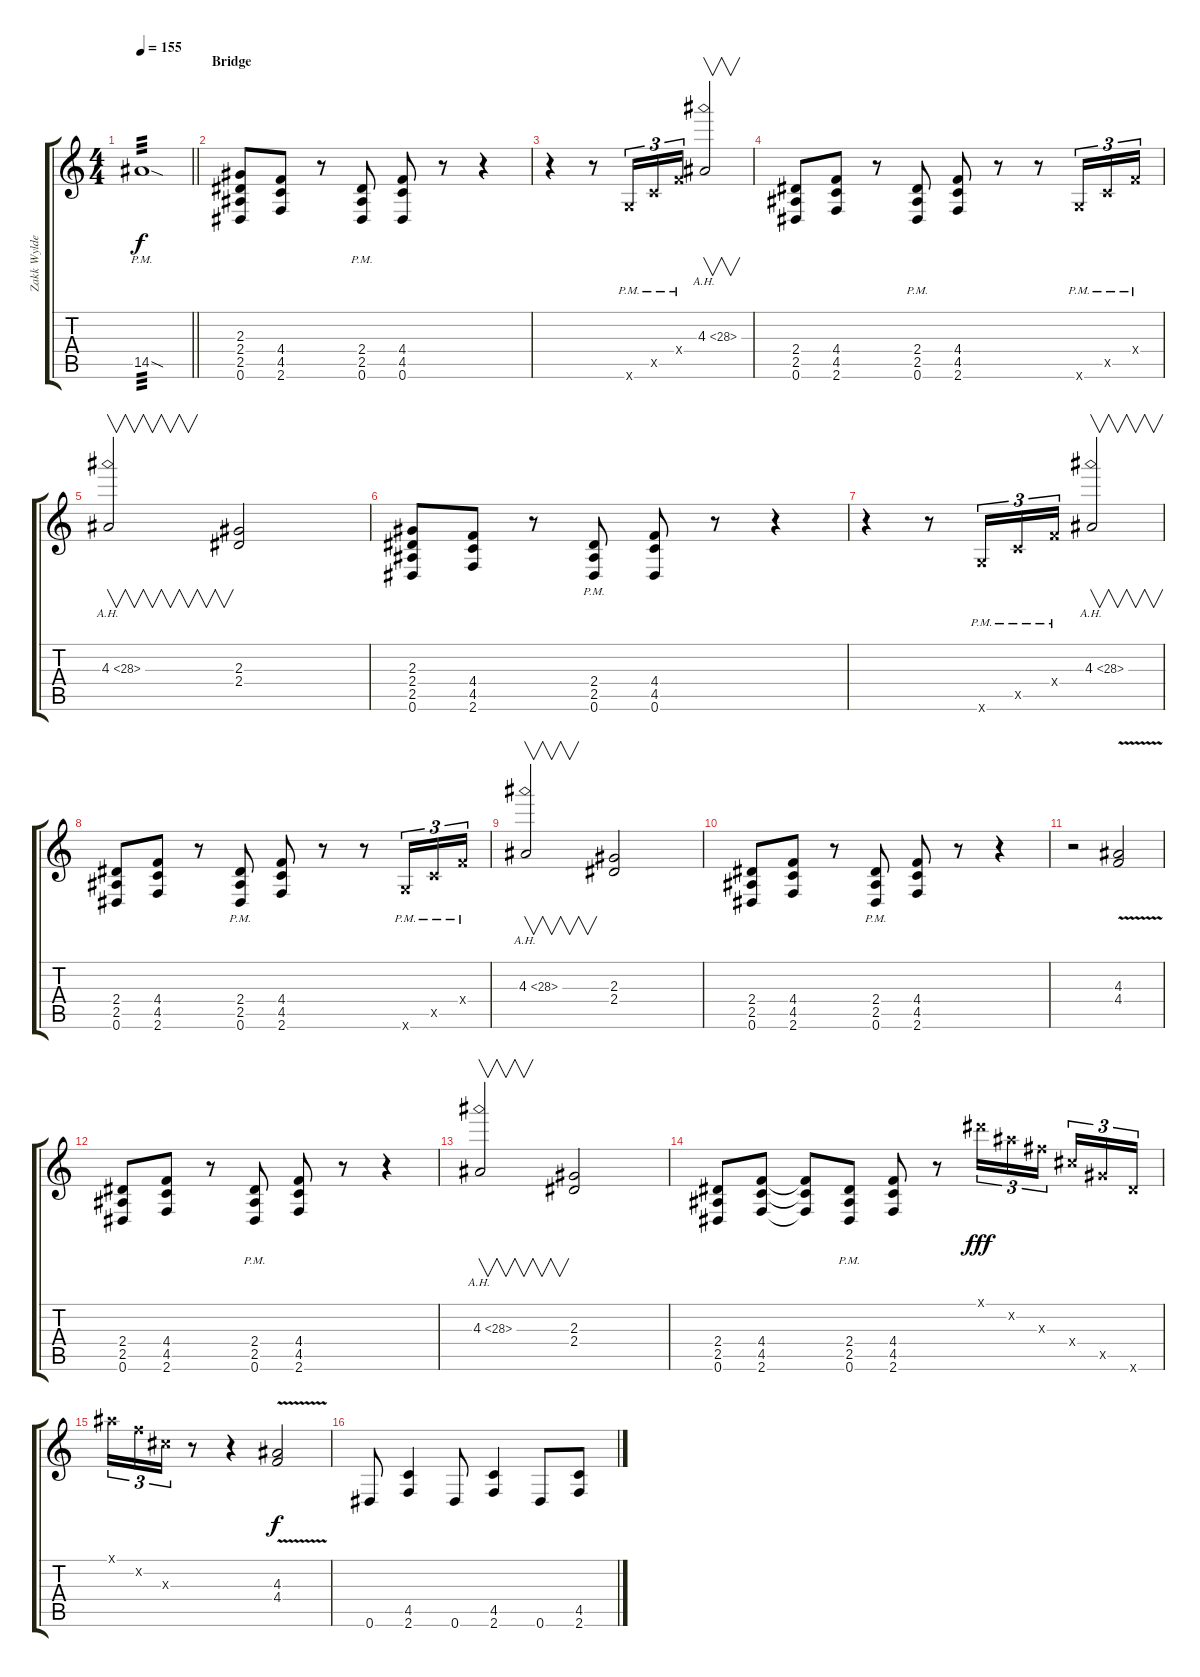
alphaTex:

\track ("Zakk Wylde - Rhytm Guitar I" "Zakk Wylde") {instrument distortionguitar}
\staff {score tabs}
\tuning (Eb4 Bb3 Gb3 Db3 Ab2 Eb2) {hide}
\ts (4 4)
\tempo 155
\clef g2
\barLineRight lightlight
\ks c
14.5{sod pm}.1{tp 3 dy f} |
\section ("" "Bridge")
(2.3 2.4 2.5 0.6).8 (4.4 4.5 2.6).8 r.8 (2.4{pm} 2.5{pm} 0.6{pm}).8 (4.4 4.5 0.6).8 r.8 r.4 |
r.4 r.8 4.6{pm x}.16{tu (3 2)} 4.5{pm x}.16{tu (3 2)} 4.4{pm x}.16{tu (3 2)} 4.3{ah 24}.2{v} |
(2.4 2.5 0.6).8 (4.4 4.5 2.6).8 r.8 (2.4{pm} 2.5{pm} 0.6{pm}).8 (4.4 4.5 2.6).8 r.8 r.8 4.6{pm x}.16{tu (3 2)} 4.5{pm x}.16{tu (3 2)} 4.4{pm x}.16{tu (3 2)} |
4.3{ah 24}.2{v} (2.3 2.4).2 |
(2.3 2.4 2.5 0.6).8 (4.4 4.5 2.6).8 r.8 (2.4{pm} 2.5{pm} 0.6{pm}).8 (4.4 4.5 0.6).8 r.8 r.4 |
r.4 r.8 4.6{pm x}.16{tu (3 2)} 4.5{pm x}.16{tu (3 2)} 4.4{pm x}.16{tu (3 2)} 4.3{ah 24}.2{v} |
(2.4 2.5 0.6).8 (4.4 4.5 2.6).8 r.8 (2.4{pm} 2.5{pm} 0.6{pm}).8 (4.4 4.5 2.6).8 r.8 r.8 4.6{pm x}.16{tu (3 2)} 4.5{pm x}.16{tu (3 2)} 4.4{pm x}.16{tu (3 2)} |
4.3{ah 24}.2{v} (2.3 2.4).2 |
(2.4 2.5 0.6).8 (4.4 4.5 2.6).8 r.8 (2.4{pm} 2.5{pm} 0.6{pm}).8 (4.4 4.5 2.6).8 r.8 r.4 |
r.2 (4.3{v} 4.4{v}).2 |
(2.4 2.5 0.6).8 (4.4 4.5 2.6).8 r.8 (2.4{pm} 2.5{pm} 0.6{pm}).8 (4.4 4.5 2.6).8 r.8 r.4 |
4.3{ah 24}.2{v} (2.3 2.4).2 |
(2.4 2.5 0.6).8 (4.4 4.5 2.6).8 (4.4{t} 4.5{t} 2.6{t}).8 (2.4{pm} 2.5{pm} 0.6{pm}).8 (4.4 4.5 2.6).8 r.8 12.1{x}.16{tu (3 2) dy fff instrument guitarfretnoise} 12.2{x}.16{tu (3 2)} 12.3{x}.16{tu (3 2) beam splitsecondary} 12.4{x}.16{tu (3 2)} 12.5{x}.16{tu (3 2)} 12.6{x}.16{tu (3 2)} |
7.1{x}.16{tu (3 2)} 7.2{x}.16{tu (3 2)} 7.3{x}.16{tu (3 2)} r.8 r.4 (4.3{v} 4.4{v}).2{dy f instrument distortionguitar} |
0.6.8 (4.5 2.6).4 0.6.8 (4.5 2.6).4 0.6.8 (4.5 2.6).8
